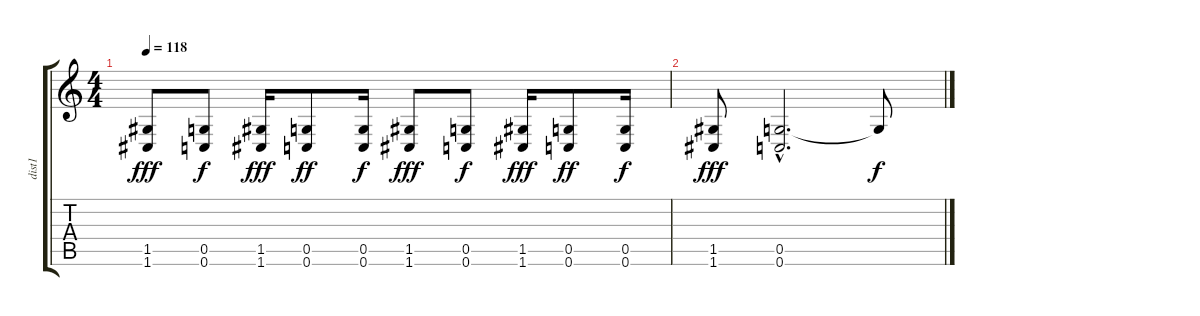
\track ("dist1" "dist1") {instrument distortionguitar}
\staff {score tabs}
\tuning (E4 B3 G3 D3 G2 C2) {hide}
\ts (4 4)
\tempo 118
\clef g2
\ks c
(1.5 1.6).8{dy fff} (0.5 0.6).8{dy f} (1.5 1.6).16{dy fff} (0.5 0.6).8{dy ff} (0.5 0.6).16{dy f} (1.5 1.6).8{dy fff} (0.5 0.6).8{dy f} (1.5 1.6).16{dy fff} (0.5 0.6).8{dy ff} (0.5 0.6).16{dy f} |
(1.5 1.6).8{dy fff} (0.5{hac} 0.6{hac}).2{d} 0.5{t}.8{dy f}
